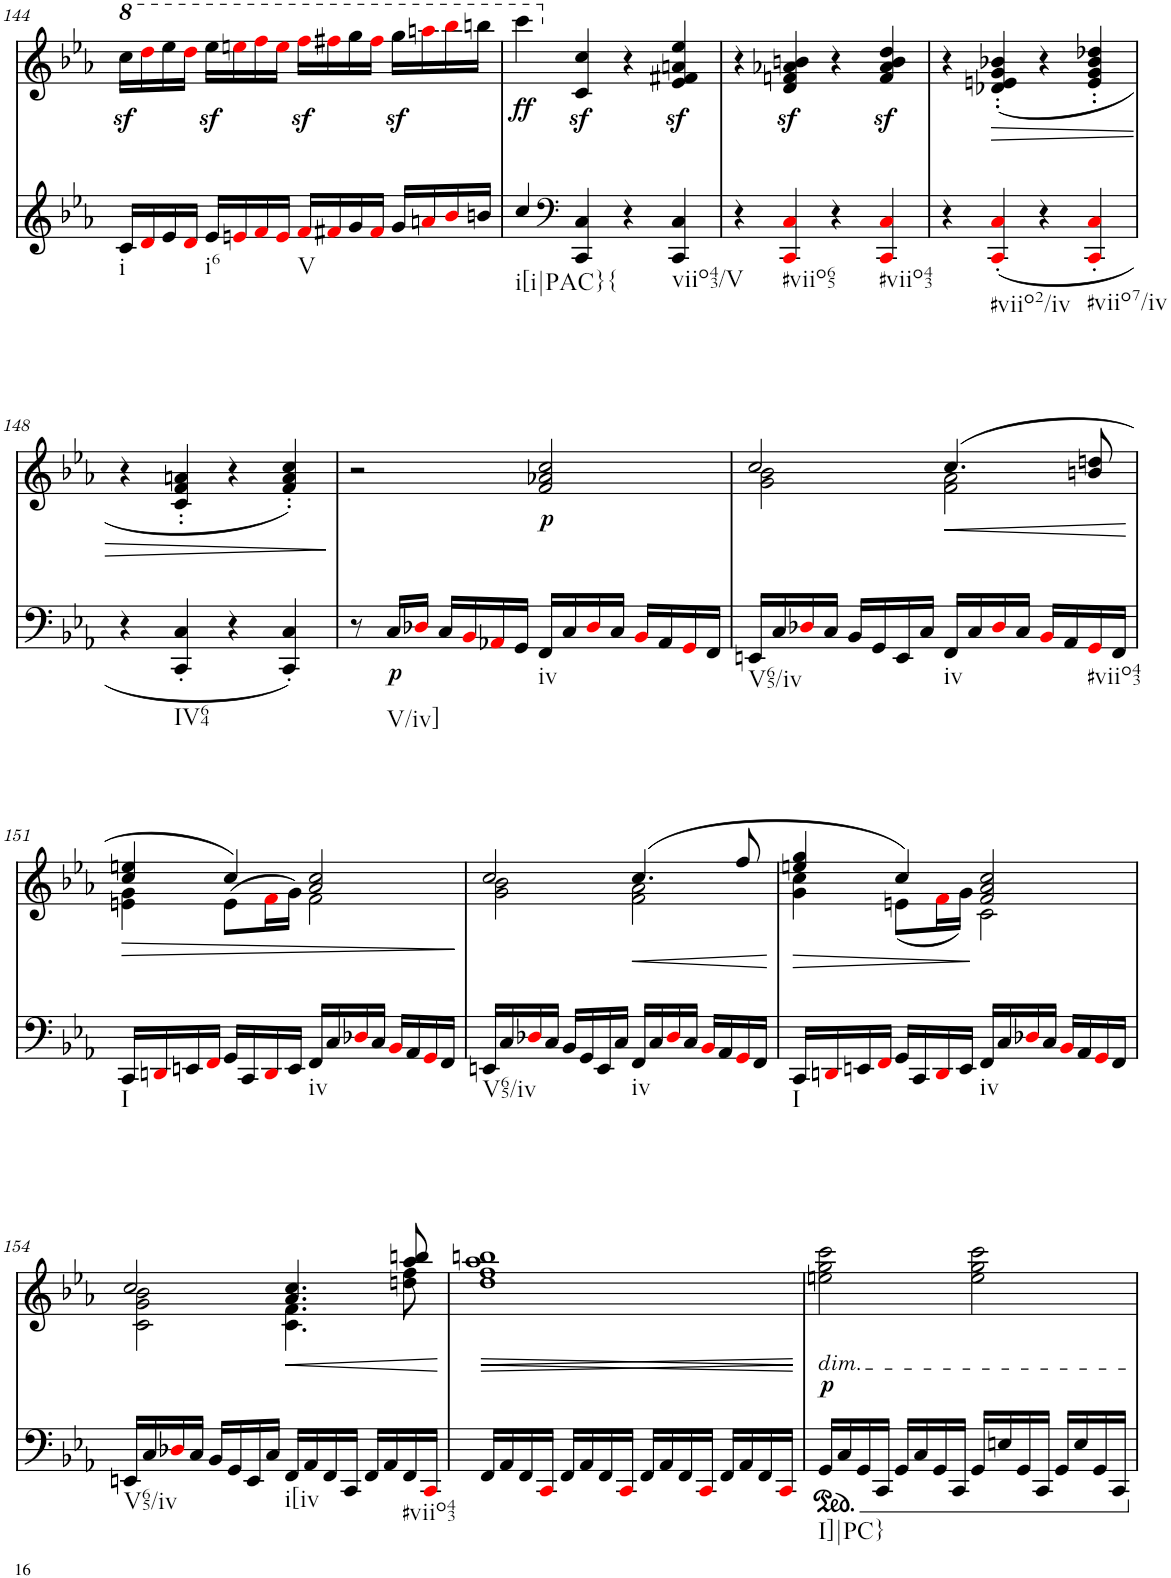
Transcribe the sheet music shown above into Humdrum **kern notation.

**kern	**text	**kern	**text	**dynam
*part2	*part2	*part1	*part1	*part1
*staff2	*staff2	*staff1	*staff1	*staff1
*I"piano	*	*I"piano	*	*
*I'Pno	*	*I'Pno	*	*
!!LO:PB:g=z
*clefG2	*	*clefG2	*	*
*k[b-e-a-]	*	*k[b-e-a-]	*	*
*M4/4	*	*M4/4	*	*
*	*	*8va	*	*
=144	=144	=144	=144	=144
!LO:TX:b:t=i	!	!	!	!
16c/LL	.	16cccz<\LL	.	.
16di/	.	16dddi\	.	.
16e-/	.	16eee-\	.	.
16di/JJ	.	16dddi\JJ	.	.
!LO:TX:b:t=i6	!	!	!	!
16e-/LL	.	16eee-z<\LL	.	.
16eni/	.	16eeeni\	.	.
16fi/	.	16fffi\	.	.
16ei/JJ	.	16eeei\JJ	.	.
!LO:TX:b:t=V	!	!	!	!
16fi/LL	.	16fffz<i\LL	.	.
16f#Xi/	.	16fff#Xi\	.	.
16g/	.	16ggg\	.	.
16f#i/JJ	.	16fff#i\JJ	.	.
16g/LL	.	16gggz<\LL	.	.
16ani/	.	16aaani\	.	.
16b-i/	.	16bbb-i\	.	.
16bn/JJ	.	16bbbn\JJ	.	.
=145	=145	=145	=145	=145
!LO:TX:b:t=i[i|PAC}{	!	!	!	!
!	!	!	!LO:LY:b	!
4cc/	.	4cccc\	.	.
*clefF4	*	*	*	*
*	*	*X8va	*	*
4CC/ 4C/	.	4c/z< 4cc/z<	.	.
4r	.	4r	.	.
!LO:TX:b:t=viio43/V	!	!	!	!
4CC/ 4C/	.	4e-/z< 4f#X/z< 4an/z< 4ee-/z<	.	.
=146	=146	=146	=146	=146
4r	.	4r	.	.
!LO:TX:b:t=#viio65	!	!	!	!
4CCi/ 4Ci/	.	4d/z< 4fn/z< 4a-X/z< 4bn/z<	.	.
4r	.	4r	.	.
!LO:TX:b:t=#viio43	!	!	!	!
4CCi/ 4Ci/	.	4f/z< 4a-/z< 4b/z< 4dd/z<	.	.
=147	=147	=147	=147	=147
4r	.	4r	.	.
!LO:TX:b:t=#viio2/iv	!	!	!	!
!	!	!	!	!LO:HP:b
(4CCi/' 4Ci/'	.	(4d-X/' 4en/' 4g/' 4b-X/'	.	>
4r	.	4r	.	.
!LO:TX:b:t=#viio7/iv	!	!	!	!
4CCi/' 4Ci/'	.	4e/' 4g/' 4b-/' 4dd-X/'	.	.
!!LO:LB:g=z
=148	=148	=148	=148	=148
4r	.	4r	.	.
!LO:TX:b:t=IV64	!	!	!	!
4CC/' 4C/'	.	4c/' 4f/' 4an/'	.	.
4r	.	4r	.	.
4CC/' 4C/')	.	4f/' 4a/' 4cc/')	.	.
=149	=149	=149	=149	=149
8r	.	2r	.	.
!LO:TX:b:t=V/iv]	!	!	!	!
!	!LO:LY:b	!	!	!
16C/LL	.	.	.	.
16D-Xi/JJ	.	.	.	.
16C/LL	.	.	.	.
16BB-i/	.	.	.	.
16AA-Xi/	.	.	.	.
16GG/JJ	.	.	.	.
!LO:TX:b:t=iv	!	!	!	!
!	!	!	!LO:LY:b	!
16FF/LL	.	2f/ 2a-X/ 2cc/	.	.
16C/	.	.	.	.
16D-i/	.	.	.	.
16C/JJ	.	.	.	.
16BB-i/LL	.	.	.	.
16AA-/	.	.	.	.
16GGi/	.	.	.	.
16FF/JJ	.	.	.	.
=150	=150	=150	=150	=150
*	*	*^	*	*
!LO:TX:b:t=V65/iv	!	!	!	!	!
16EEn/LL	.	2cc/	2g\ 2b-\	.	.
16C/	.	.	.	.	.
16D-Xi/	.	.	.	.	.
16C/JJ	.	.	.	.	.
16BB-/LL	.	.	.	.	.
16GG/	.	.	.	.	.
16EE/	.	.	.	.	.
16C/JJ	.	.	.	.	.
!LO:TX:b:t=iv	!	!	!	!	!
!	!	!	!	!	!LO:HP:b
16FF/LL	.	(4.cc/	2f\ 2a-\	.	<
16C/	.	.	.	.	.
16D-i/	.	.	.	.	.
16C/JJ	.	.	.	.	.
16BB-i/LL	.	.	.	.	.
16AA-/	.	.	.	.	.
!LO:TX:b:t=#viio43	!	!	!	!	!
16GGi/	.	8bn/ 8ddn/	.	.	.
16FF/JJ	.	.	.	.	.
*	*	*v	*v	*	*
.	.	.	.	]
!!LO:LB:g=z
=151	=151	=151	=151	=151
!LO:TX:b:t=I	!	!	!	!
!	!	!	!	!LO:HP:b
*	*	*^	*	*
16CC/LL	.	4cc/ 4een/	4en\ 4g\	.	>
16DDni/	.	.	.	.	.
16EEn/	.	.	.	.	.
16FFi/JJ	.	.	.	.	.
16GG/LL	.	4cc/)	(>8e\L	.	.
16CC/	.	.	.	.	.
16DDi/	.	.	16fi\L	.	.
16EE/JJ	.	.	16g\JJ)	.	.
!LO:TX:b:t=iv	!	!	!	!	!
16FF/LL	.	2a-/ 2cc/	2f\	.	.
16C/	.	.	.	.	.
16D-Xi/	.	.	.	.	.
16C/JJ	.	.	.	.	.
16BB-i/LL	.	.	.	.	.
16AA-/	.	.	.	.	.
16GGi/	.	.	.	.	.
16FF/JJ	.	.	.	.	.
*	*	*v	*v	*	*
.	.	.	.	[
=152	=152	=152	=152	=152
*	*	*^	*	*
!LO:TX:b:t=V65/iv	!	!	!	!	!
16EEn/LL	.	2cc/	2g\ 2b-\	.	.
16C/	.	.	.	.	.
16D-Xi/	.	.	.	.	.
16C/JJ	.	.	.	.	.
16BB-/LL	.	.	.	.	.
16GG/	.	.	.	.	.
16EE/	.	.	.	.	.
16C/JJ	.	.	.	.	.
!LO:TX:b:t=iv	!	!	!	!	!
!	!	!	!	!	!LO:HP:b
16FF/LL	.	(4.cc/	2f\ 2a-\	.	<
16C/	.	.	.	.	.
16D-i/	.	.	.	.	.
16C/JJ	.	.	.	.	.
16BB-i/LL	.	.	.	.	.
16AA-/	.	.	.	.	.
16GGi/	.	8ff/	.	.	.
16FF/JJ	.	.	.	.	.
*	*	*v	*v	*	*
.	.	.	.	]
=153	=153	=153	=153	=153
!LO:TX:b:t=I	!	!	!	!
!	!	!	!	!LO:HP:b
*	*	*^	*	*
16CC/LL	.	4een/ 4gg/	4g\ 4cc\	.	>
16DDni/	.	.	.	.	.
16EEn/	.	.	.	.	.
16FFi/JJ	.	.	.	.	.
16GG/LL	.	4cc/)	(8en\L	.	.
16CC/	.	.	.	.	.
16DDi/	.	.	16fi\L	.	.
16EE/JJ	.	.	16g\JJ)	.	.
!LO:TX:b:t=iv	!	!	!	!	!
16FF/LL	.	2f/ 2a-/ 2cc/	2c\	.	[
16C/	.	.	.	.	.
16D-Xi/	.	.	.	.	.
16C/JJ	.	.	.	.	.
16BB-i/LL	.	.	.	.	.
16AA-/	.	.	.	.	.
16GGi/	.	.	.	.	.
16FF/JJ	.	.	.	.	.
!!LO:LB:g=z	!!
=154	=154	=154	=154	=154	=154
!LO:TX:b:t=V65/iv	!	!	!	!	!
16EEn/LL	.	2cc/	2c\ 2g\ 2b-\	.	.
16C/	.	.	.	.	.
16D-Xi/	.	.	.	.	.
16C/JJ	.	.	.	.	.
16BB-/LL	.	.	.	.	.
16GG/	.	.	.	.	.
16EE/	.	.	.	.	.
16C/JJ	.	.	.	.	.
!LO:TX:b:t=i[iv	!	!	!	!	!
!	!	!	!	!	!LO:HP:b
16FF/LL	.	4.a-/ 4.cc/	4.c\ 4.f\	.	<
16AA-/	.	.	.	.	.
16FF/	.	.	.	.	.
16CC/JJ	.	.	.	.	.
16FF/LL	.	.	.	.	.
16AA-/	.	.	.	.	.
!LO:TX:b:t=#viio43	!	!	!	!	!
16FF/	.	8aa-/ 8bbn/	8ddn\ 8ff\	.	.
16CCi/JJ	.	.	.	.	.
*	*	*v	*v	*	*
.	.	.	.	]
=155	=155	=155	=155	=155
!	!	!	!	!LO:HP:b
16FF/LL	.	1dd 1ff 1aa- 1bbn	.	>
16AA-/	.	.	.	.
16FF/	.	.	.	.
16CCi/JJ	.	.	.	.
16FF/LL	.	.	.	.
16AA-/	.	.	.	.
16FF/	.	.	.	.
16CCi/JJ	.	.	.	.
16FF/LL	.	.	.	.
16AA-/	.	.	.	.
16FF/	.	.	.	.
16CCi/JJ	.	.	.	.
16FF/LL	.	.	.	.
16AA-/	.	.	.	.
16FF/	.	.	.	.
16CCi/JJ	.	.	.	.
.	.	.	.	[
=156	=156	=156	=156	=156
*ped	*	*	*	*
!	!	!LO:TX:b:i:t=dim.	!	!
!LO:TX:b:t=I]|PC}	!	!	!	!
!	!	!	!LO:LY:b	!
16GG/LL	.	2een\ 2gg\ 2ccc\	.	.
16C/	.	.	.	.
16GG/	.	.	.	.
16CC/JJ	.	.	.	.
16GG/LL	.	.	.	.
16C/	.	.	.	.
16GG/	.	.	.	.
16CC/JJ	.	.	.	.
16GG/LL	.	2ee\ 2gg\ 2ccc\	.	]
16En/	.	.	.	.
16GG/	.	.	.	.
16CC/JJ	.	.	.	.
16GG/LL	.	.	.	.
16E/	.	.	.	.
16GG/	.	.	.	.
16CC/JJ	.	.	.	.
*Xped	*	*	*	*
=	=	=	=	=
*-	*-	*-	*-	*-
